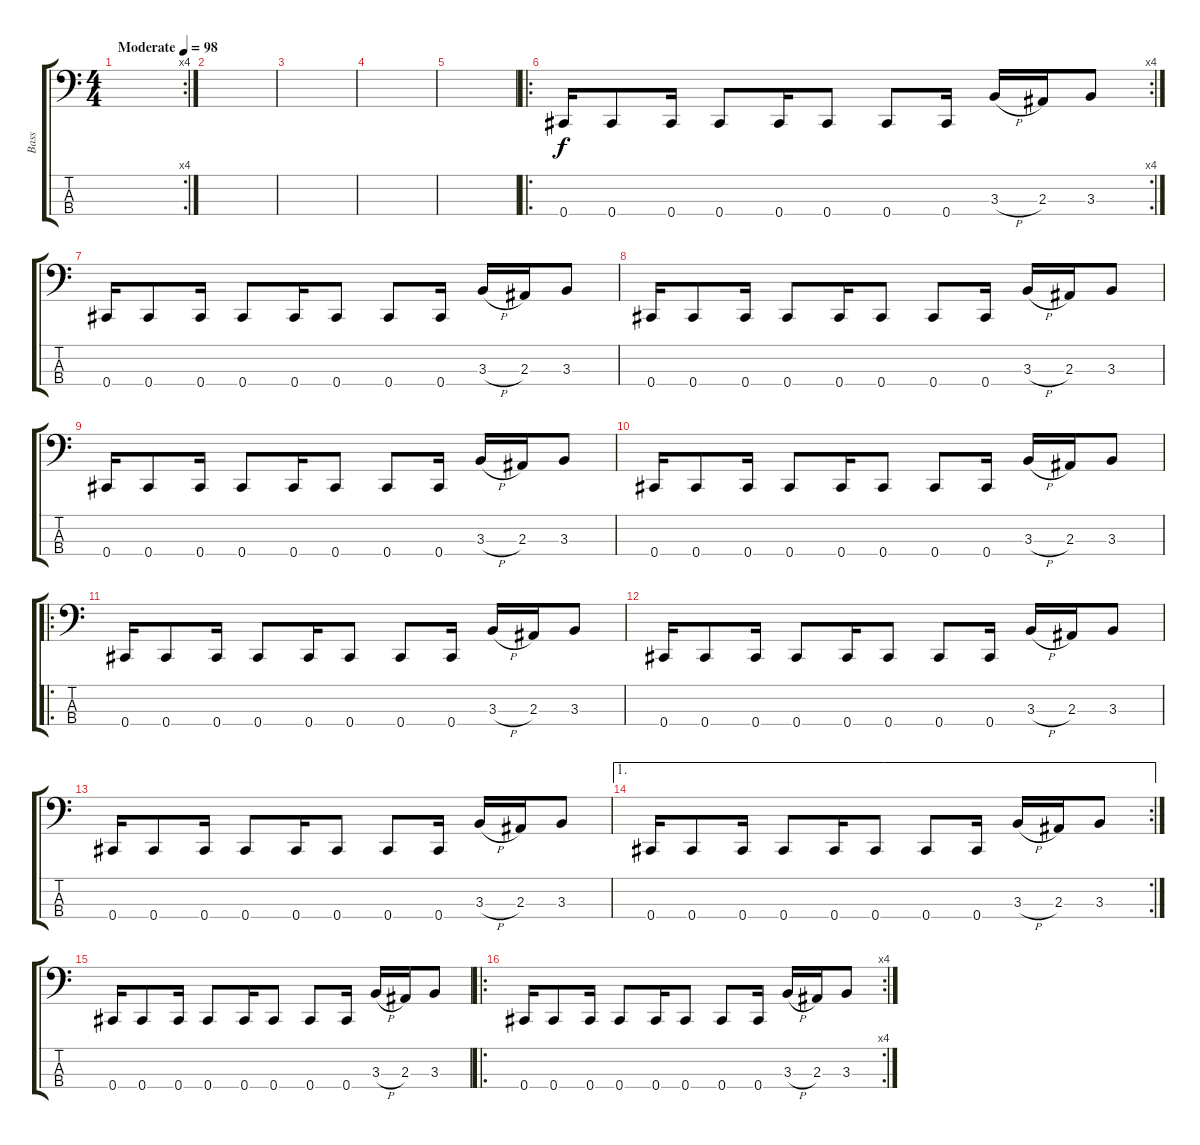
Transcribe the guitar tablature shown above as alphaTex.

\track ("Bass" "Bass") {instrument electricbassfinger}
\staff {score tabs}
\tuning (Gb2 Db2 Ab1 Db1) {hide}
\rc 4
\ts (4 4)
\tempo (98 "Moderate")
\clef f4
\ks c
|
|
|
|
|
\ro
\rc 4
0.4.16 0.4.8 0.4.16 0.4.8 0.4.16 0.4.8 0.4.8 0.4.16 3.3{h}.16 2.3.16 3.3.8 |
0.4.16 0.4.8 0.4.16 0.4.8 0.4.16 0.4.8 0.4.8 0.4.16 3.3{h}.16 2.3.16 3.3.8 |
0.4.16 0.4.8 0.4.16 0.4.8 0.4.16 0.4.8 0.4.8 0.4.16 3.3{h}.16 2.3.16 3.3.8 |
0.4.16 0.4.8 0.4.16 0.4.8 0.4.16 0.4.8 0.4.8 0.4.16 3.3{h}.16 2.3.16 3.3.8 |
0.4.16 0.4.8 0.4.16 0.4.8 0.4.16 0.4.8 0.4.8 0.4.16 3.3{h}.16 2.3.16 3.3.8 |
\ro
0.4.16 0.4.8 0.4.16 0.4.8 0.4.16 0.4.8 0.4.8 0.4.16 3.3{h}.16 2.3.16 3.3.8 |
0.4.16 0.4.8 0.4.16 0.4.8 0.4.16 0.4.8 0.4.8 0.4.16 3.3{h}.16 2.3.16 3.3.8 |
0.4.16 0.4.8 0.4.16 0.4.8 0.4.16 0.4.8 0.4.8 0.4.16 3.3{h}.16 2.3.16 3.3.8 |
\ae 1
\rc 2
0.4.16 0.4.8 0.4.16 0.4.8 0.4.16 0.4.8 0.4.8 0.4.16 3.3{h}.16 2.3.16 3.3.8 |
0.4.16 0.4.8 0.4.16 0.4.8 0.4.16 0.4.8 0.4.8 0.4.16 3.3{h}.16 2.3.16 3.3.8 |
\ro
\rc 4
0.4.16 0.4.8 0.4.16 0.4.8 0.4.16 0.4.8 0.4.8 0.4.16 3.3{h}.16 2.3.16 3.3.8
